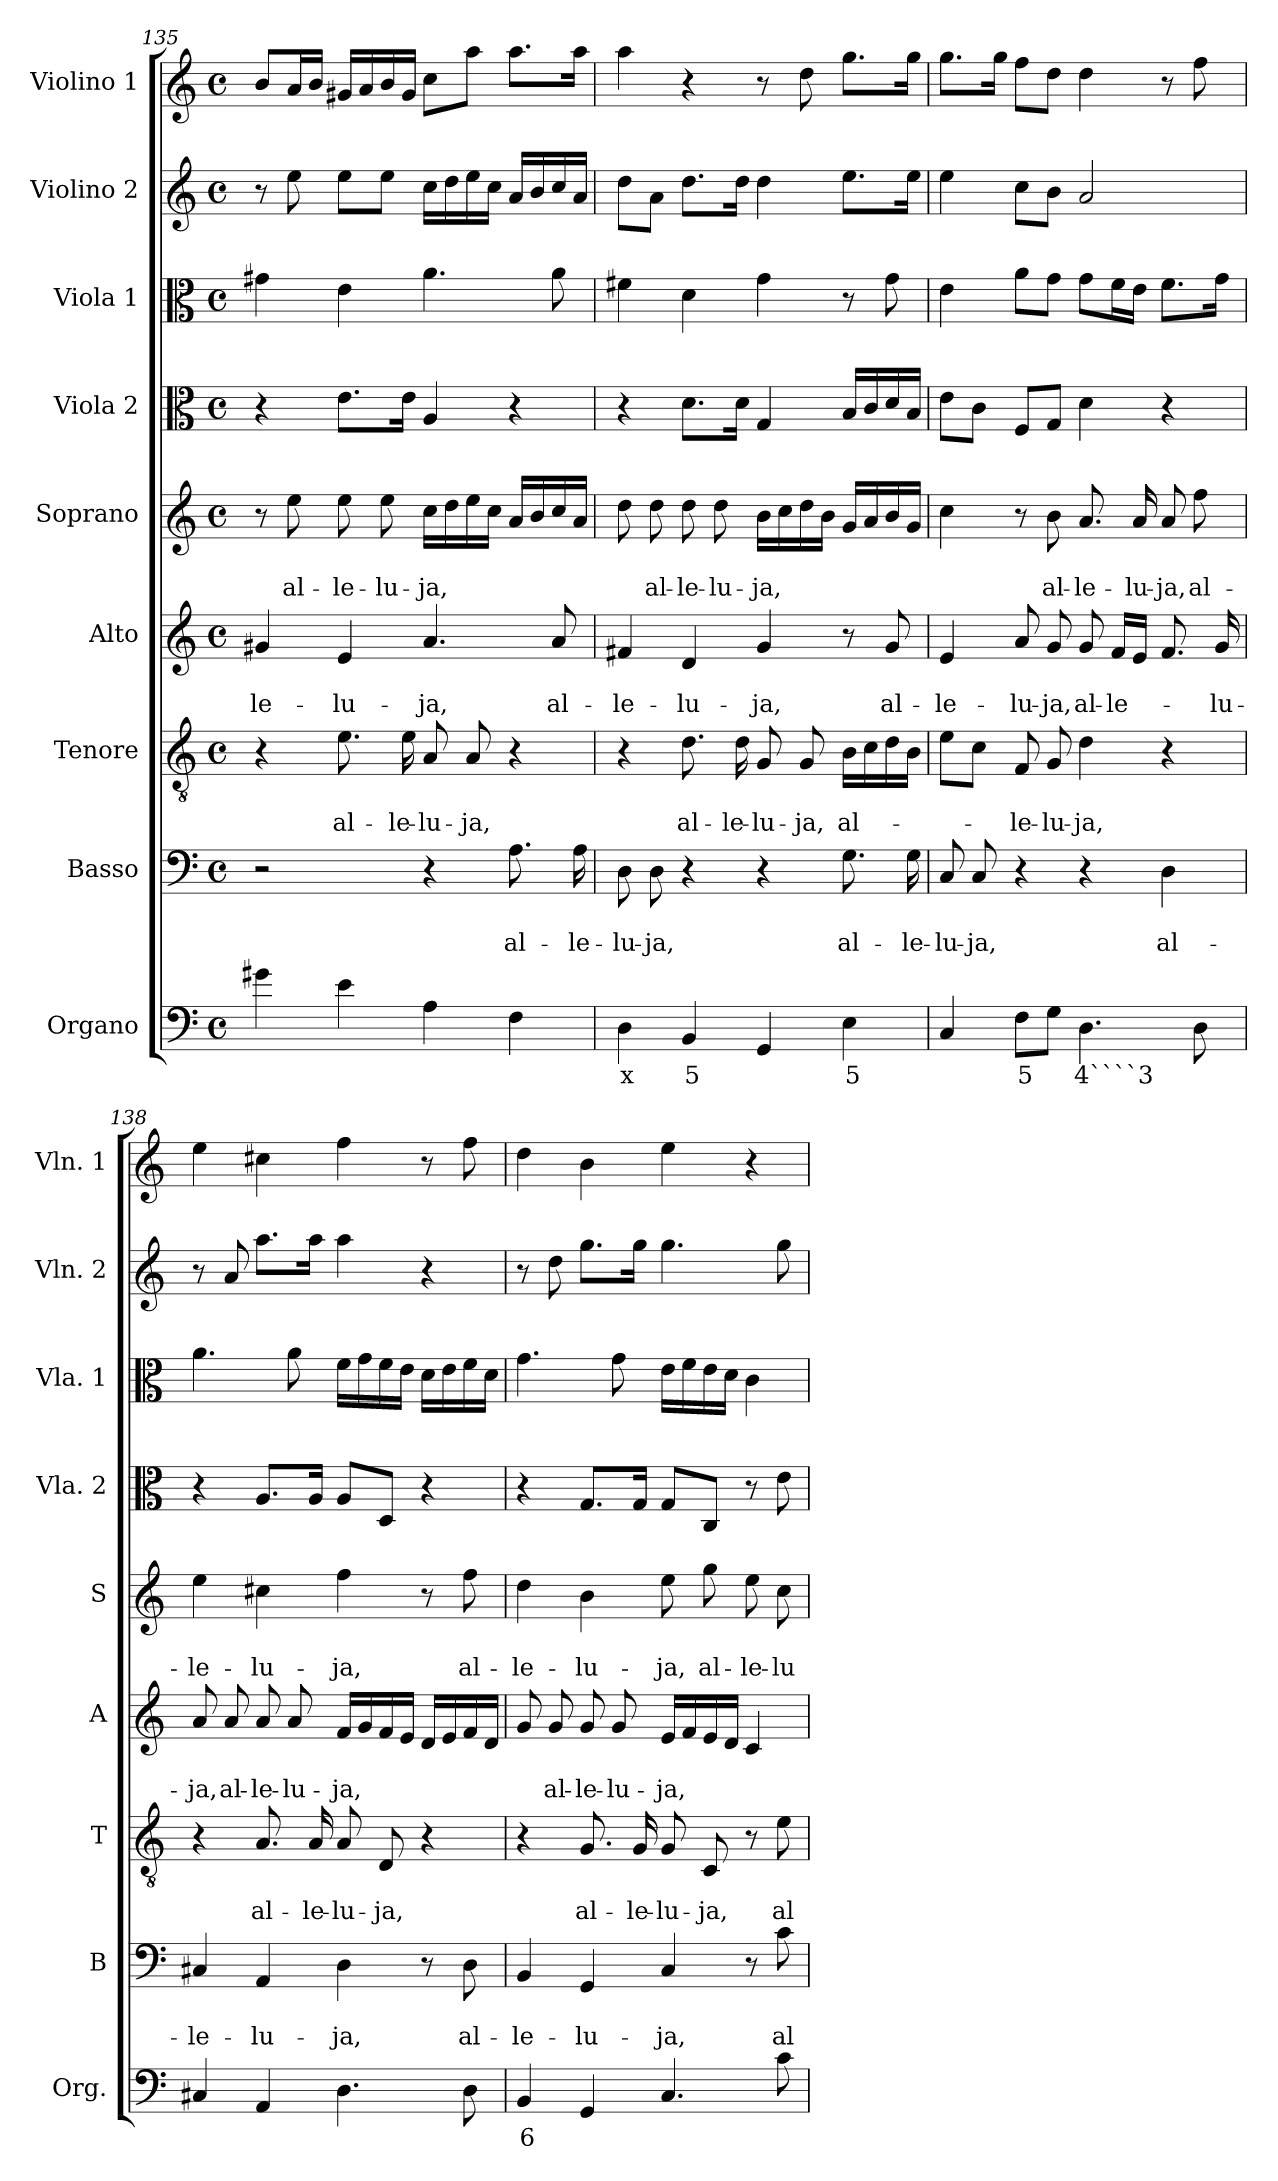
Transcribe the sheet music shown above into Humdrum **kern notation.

**kern	**text	**kern	**text	**text	**kern	**text	**text	**kern	**text	**text	**kern	**text	**text	**kern	**kern	**kern	**kern
*part9	*part9	*part8	*part8	*part8	*part7	*part7	*part7	*part6	*part6	*part6	*part5	*part5	*part5	*part4	*part3	*part2	*part1
*staff9	*staff9	*staff8	*staff8	*staff8	*staff7	*staff7	*staff7	*staff6	*staff6	*staff6	*staff5	*staff5	*staff5	*staff4	*staff3	*staff2	*staff1
*I"Organo	*	*I"Basso	*	*	*I"Tenore	*	*	*I"Alto	*	*	*I"Soprano	*	*	*I"Viola 2	*I"Viola 1	*I"Violino 2	*I"Violino 1
*I'Org.	*	*I'B	*	*	*I'T	*	*	*I'A	*	*	*I'S	*	*	*I'Vla. 2	*I'Vla. 1	*I'Vln. 2	*I'Vln. 1
*clefF4	*	*clefF4	*	*	*clefGv2	*	*	*clefG2	*	*	*clefG2	*	*	*clefC3	*clefC3	*clefG2	*clefG2
*k[]	*	*k[]	*	*	*k[]	*	*	*k[]	*	*	*k[]	*	*	*k[]	*k[]	*k[]	*k[]
*C:	*	*C:	*	*	*C:	*	*	*C:	*	*	*C:	*	*	*C:	*C:	*C:	*C:
*M4/4	*	*M4/4	*	*	*M4/4	*	*	*M4/4	*	*	*M4/4	*	*	*M4/4	*M4/4	*M4/4	*M4/4
*met(c)	*	*met(c)	*	*	*met(c)	*	*	*met(c)	*	*	*met(c)	*	*	*met(c)	*met(c)	*met(c)	*met(c)
=135	=135	=135	=135	=135	=135	=135	=135	=135	=135	=135	=135	=135	=135	=135	=135	=135	=135
!	!	!	!	!	!	!	!	!	!	!LO:LY:b	!	!	!	!	!	!	!
4g#X\	.	2r	.	.	4r	.	.	4g#X/	.	-le-	8r	.	.	4r	4g#X\	8r	8b/L
!	!	!	!	!	!	!	!	!	!	!	!	!	!LO:LY:b	!	!	!	!
.	.	.	.	.	.	.	.	.	.	.	8ee\	.	al-	.	.	8ee\	16a/L
.	.	.	.	.	.	.	.	.	.	.	.	.	.	.	.	.	16b/JJ
!	!	!	!	!	!	!	!LO:LY:b	!	!	!LO:LY:b	!	!	!LO:LY:b	!	!	!	!
4e\	.	.	.	.	8.e\	.	al-	4e/	.	-lu-	8ee\	.	-le-	8.e\L	4e\	8ee\L	16g#X/LL
.	.	.	.	.	.	.	.	.	.	.	.	.	.	.	.	.	16a/
!	!	!	!	!	!	!	!	!	!	!	!	!	!LO:LY:b	!	!	!	!
.	.	.	.	.	.	.	.	.	.	.	8ee\	.	-lu-	.	.	8ee\J	16b/
!	!	!	!	!	!	!	!LO:LY:b	!	!	!	!	!	!	!	!	!	!
.	.	.	.	.	16e\	.	-le-	.	.	.	.	.	.	16e\Jk	.	.	16g#/JJ
!	!	!	!	!	!	!	!LO:LY:b	!	!	!LO:LY:b	!	!	!LO:LY:b	!	!	!	!
4A\	.	4r	.	.	8A/	.	-lu-	4.a/	.	-ja,	16cc\LL	.	-ja,	4A/	4.a\	16cc\LL	8cc\L
.	.	.	.	.	.	.	.	.	.	.	16dd\	.	.	.	.	16dd\	.
!	!	!	!	!	!	!	!LO:LY:b	!	!	!	!	!	!	!	!	!	!
.	.	.	.	.	8A/	.	-ja,	.	.	.	16ee\	.	.	.	.	16ee\	8aa\J
.	.	.	.	.	.	.	.	.	.	.	16cc\JJ	.	.	.	.	16cc\JJ	.
!	!	!	!	!LO:LY:b	!	!	!	!	!	!	!	!	!	!	!	!	!
4F\	.	8.A\	.	al-	4r	.	.	.	.	.	16a/LL	.	.	4r	.	16a/LL	8.aa\L
.	.	.	.	.	.	.	.	.	.	.	16b/	.	.	.	.	16b/	.
!	!	!	!	!	!	!	!	!	!	!LO:LY:b	!	!	!	!	!	!	!
.	.	.	.	.	.	.	.	8a/	.	al-	16cc/	.	.	.	8a\	16cc/	.
!	!	!	!	!LO:LY:b	!	!	!	!	!	!	!	!	!	!	!	!	!
.	.	16A\	.	-le-	.	.	.	.	.	.	16a/JJ	.	.	.	.	16a/JJ	16aa\Jk
=136	=136	=136	=136	=136	=136	=136	=136	=136	=136	=136	=136	=136	=136	=136	=136	=136	=136
!	!LO:LY:b	!	!	!LO:LY:b	!	!	!	!	!	!LO:LY:b	!	!	!	!	!	!	!
4D\	x	8D\	.	-lu-	4r	.	.	4f#X/	.	-le-	8dd\	.	.	4r	4f#X\	8dd\L	4aa\
!	!	!	!	!LO:LY:b	!	!	!	!	!	!	!	!	!LO:LY:b	!	!	!	!
.	.	8D\	.	-ja,	.	.	.	.	.	.	8dd\	.	al-	.	.	8a\J	.
!	!LO:LY:b	!	!	!	!	!	!LO:LY:b	!	!	!LO:LY:b	!	!	!LO:LY:b	!	!	!	!
4BB/	5	4r	.	.	8.d\	.	al-	4d/	.	-lu-	8dd\	.	-le-	8.d\L	4d\	8.dd\L	4r
!	!	!	!	!	!	!	!	!	!	!	!	!	!LO:LY:b	!	!	!	!
.	.	.	.	.	.	.	.	.	.	.	8dd\	.	-lu-	.	.	.	.
!	!	!	!	!	!	!	!LO:LY:b	!	!	!	!	!	!	!	!	!	!
.	.	.	.	.	16d\	.	-le-	.	.	.	.	.	.	16d\Jk	.	16dd\Jk	.
!	!	!	!	!	!	!	!LO:LY:b	!	!	!LO:LY:b	!	!	!LO:LY:b	!	!	!	!
4GG/	.	4r	.	.	8G/	.	-lu-	4g/	.	-ja,	16b\LL	.	-ja,	4G/	4g\	4dd\	8r
.	.	.	.	.	.	.	.	.	.	.	16cc\	.	.	.	.	.	.
!	!	!	!	!	!	!	!LO:LY:b	!	!	!	!	!	!	!	!	!	!
.	.	.	.	.	8G/	.	-ja,	.	.	.	16dd\	.	.	.	.	.	8dd\
.	.	.	.	.	.	.	.	.	.	.	16b\JJ	.	.	.	.	.	.
!	!LO:LY:b	!	!	!LO:LY:b	!	!	!LO:LY:b	!	!	!	!	!	!	!	!	!	!
4E\	5	8.G\	.	al-	16B\LL	.	al-	8r	.	.	16g/LL	.	.	16B/LL	8r	8.ee\L	8.gg\L
.	.	.	.	.	16c\	.	.	.	.	.	16a/	.	.	16c/	.	.	.
!	!	!	!	!	!	!	!	!	!	!LO:LY:b	!	!	!	!	!	!	!
.	.	.	.	.	16d\	.	.	8g/	.	al-	16b/	.	.	16d/	8g\	.	.
!	!	!	!	!LO:LY:b	!	!	!	!	!	!	!	!	!	!	!	!	!
.	.	16G\	.	-le-	16B\JJ	.	.	.	.	.	16g/JJ	.	.	16B/JJ	.	16ee\Jk	16gg\Jk
!!LO:PB:g=z
=137	=137	=137	=137	=137	=137	=137	=137	=137	=137	=137	=137	=137	=137	=137	=137	=137	=137
!	!	!	!	!LO:LY:b	!	!	!	!	!	!LO:LY:b	!	!	!	!	!	!	!
4C/	.	8C/	.	-lu-	8e\L	.	.	4e/	.	-le-	4cc\	.	.	8e\L	4e\	4ee\	8.gg\L
!	!	!	!	!LO:LY:b	!	!	!	!	!	!	!	!	!	!	!	!	!
.	.	8C/	.	-ja,	8c\J	.	.	.	.	.	.	.	.	8c\J	.	.	.
.	.	.	.	.	.	.	.	.	.	.	.	.	.	.	.	.	16gg\Jk
!	!LO:LY:b	!	!	!	!	!	!LO:LY:b	!	!	!LO:LY:b	!	!	!	!	!	!	!
8F\L	5	4r	.	.	8F/	.	-le-	8a/	.	-lu-	8r	.	.	8F/L	8a\L	8cc\L	8ff\L
!	!	!	!	!	!	!	!LO:LY:b	!	!	!LO:LY:b	!	!	!LO:LY:b	!	!	!	!
8G\J	.	.	.	.	8G/	.	-lu-	8g/	.	-ja,	8b\	.	al-	8G/J	8g\J	8b\J	8dd\J
!	!LO:LY:b	!	!	!	!	!	!LO:LY:b	!	!	!LO:LY:b	!	!	!LO:LY:b	!	!	!	!
4.D\	4````3	4r	.	.	4d\	.	-ja,	8g/	.	al-	8.a/	.	-le-	4d\	8g\L	2a/	4dd\
!	!	!	!	!	!	!	!	!	!	!LO:LY:b	!	!	!	!	!	!	!
.	.	.	.	.	.	.	.	16f/LL	.	-le-	.	.	.	.	16f\L	.	.
!	!	!	!	!	!	!	!	!	!	!	!	!	!LO:LY:b	!	!	!	!
.	.	.	.	.	.	.	.	16e/JJ	.	.	16a/	.	-lu-	.	16e\JJ	.	.
!	!	!	!	!LO:LY:b	!	!	!	!	!	!	!	!	!LO:LY:b	!	!	!	!
.	.	4D\	.	al-	4r	.	.	8.f/	.	.	8a/	.	-ja,	4r	8.f\L	.	8r
!	!	!	!	!	!	!	!	!	!	!	!	!	!LO:LY:b	!	!	!	!
8D\	.	.	.	.	.	.	.	.	.	.	8ff\	.	al-	.	.	.	8ff\
!	!	!	!	!	!	!	!	!	!	!LO:LY:b	!	!	!	!	!	!	!
.	.	.	.	.	.	.	.	16g/	.	-lu-	.	.	.	.	16g\Jk	.	.
=138	=138	=138	=138	=138	=138	=138	=138	=138	=138	=138	=138	=138	=138	=138	=138	=138	=138
!	!	!	!	!LO:LY:b	!	!	!	!	!	!LO:LY:b	!	!	!LO:LY:b	!	!	!	!
4C#X/	.	4C#X/	.	-le-	4r	.	.	8a/	.	-ja,	4ee\	.	-le-	4r	4.a\	8r	4ee\
!	!	!	!	!	!	!	!	!	!	!LO:LY:b	!	!	!	!	!	!	!
.	.	.	.	.	.	.	.	8a/	.	al-	.	.	.	.	.	8a/	.
!	!	!	!	!LO:LY:b	!	!	!LO:LY:b	!	!	!LO:LY:b	!	!	!LO:LY:b	!	!	!	!
4AA/	.	4AA/	.	-lu-	8.A/	.	al-	8a/	.	-le-	4cc#X\	.	-lu-	8.A/L	.	8.aa\L	4cc#X\
!	!	!	!	!	!	!	!	!	!	!LO:LY:b	!	!	!	!	!	!	!
.	.	.	.	.	.	.	.	8a/	.	-lu-	.	.	.	.	8a\	.	.
!	!	!	!	!	!	!	!LO:LY:b	!	!	!	!	!	!	!	!	!	!
.	.	.	.	.	16A/	.	-le-	.	.	.	.	.	.	16A/Jk	.	16aa\Jk	.
!	!	!	!	!LO:LY:b	!	!	!LO:LY:b	!	!	!LO:LY:b	!	!	!LO:LY:b	!	!	!	!
4.D\	.	4D\	.	-ja,	8A/	.	-lu-	16f/LL	.	-ja,	4ff\	.	-ja,	8A/L	16f\LL	4aa\	4ff\
.	.	.	.	.	.	.	.	16g/	.	.	.	.	.	.	16g\	.	.
!	!	!	!	!	!	!	!LO:LY:b	!	!	!	!	!	!	!	!	!	!
.	.	.	.	.	8D/	.	-ja,	16f/	.	.	.	.	.	8D/J	16f\	.	.
.	.	.	.	.	.	.	.	16e/JJ	.	.	.	.	.	.	16e\JJ	.	.
.	.	8r	.	.	4r	.	.	16d/LL	.	.	8r	.	.	4r	16d\LL	4r	8r
.	.	.	.	.	.	.	.	16e/	.	.	.	.	.	.	16e\	.	.
!	!	!	!	!LO:LY:b	!	!	!	!	!	!	!	!	!LO:LY:b	!	!	!	!
8D\	.	8D\	.	al-	.	.	.	16f/	.	.	8ff\	.	al-	.	16f\	.	8ff\
.	.	.	.	.	.	.	.	16d/JJ	.	.	.	.	.	.	16d\JJ	.	.
=139	=139	=139	=139	=139	=139	=139	=139	=139	=139	=139	=139	=139	=139	=139	=139	=139	=139
!	!LO:LY:b	!	!	!LO:LY:b	!	!	!	!	!	!	!	!	!LO:LY:b	!	!	!	!
4BB/	6	4BB/	.	-le-	4r	.	.	8g/	.	.	4dd\	.	-le-	4r	4.g\	8r	4dd\
!	!	!	!	!	!	!	!	!	!	!LO:LY:b	!	!	!	!	!	!	!
.	.	.	.	.	.	.	.	8g/	.	al-	.	.	.	.	.	8dd\	.
!	!	!	!	!LO:LY:b	!	!	!LO:LY:b	!	!	!LO:LY:b	!	!	!LO:LY:b	!	!	!	!
4GG/	.	4GG/	.	-lu-	8.G/	.	al-	8g/	.	-le-	4b\	.	-lu-	8.G/L	.	8.gg\L	4b\
!	!	!	!	!	!	!	!	!	!	!LO:LY:b	!	!	!	!	!	!	!
.	.	.	.	.	.	.	.	8g/	.	-lu-	.	.	.	.	8g\	.	.
!	!	!	!	!	!	!	!LO:LY:b	!	!	!	!	!	!	!	!	!	!
.	.	.	.	.	16G/	.	-le-	.	.	.	.	.	.	16G/Jk	.	16gg\Jk	.
!	!	!	!	!LO:LY:b	!	!	!LO:LY:b	!	!	!LO:LY:b	!	!	!LO:LY:b	!	!	!	!
4.C/	.	4C/	.	-ja,	8G/	.	-lu-	16e/LL	.	-ja,	8ee\	.	-ja,	8G/L	16e\LL	4.gg\	4ee\
.	.	.	.	.	.	.	.	16f/	.	.	.	.	.	.	16f\	.	.
!	!	!	!	!	!	!	!LO:LY:b	!	!	!	!	!	!LO:LY:b	!	!	!	!
.	.	.	.	.	8C/	.	-ja,	16e/	.	.	8gg\	.	al-	8C/J	16e\	.	.
.	.	.	.	.	.	.	.	16d/JJ	.	.	.	.	.	.	16d\JJ	.	.
!	!	!	!	!	!	!	!	!	!	!	!	!	!LO:LY:b	!	!	!	!
.	.	8r	.	.	8r	.	.	4c/	.	.	8ee\	.	-le-	8r	4c\	.	4r
!	!	!	!	!LO:LY:b	!	!	!LO:LY:b	!	!	!	!	!	!LO:LY:b	!	!	!	!
8c\	.	8c\	.	al-	8e\	.	al-	.	.	.	8cc\	.	-lu-	8e\	.	8gg\	.
=	=	=	=	=	=	=	=	=	=	=	=	=	=	=	=	=	=
*-	*-	*-	*-	*-	*-	*-	*-	*-	*-	*-	*-	*-	*-	*-	*-	*-	*-
